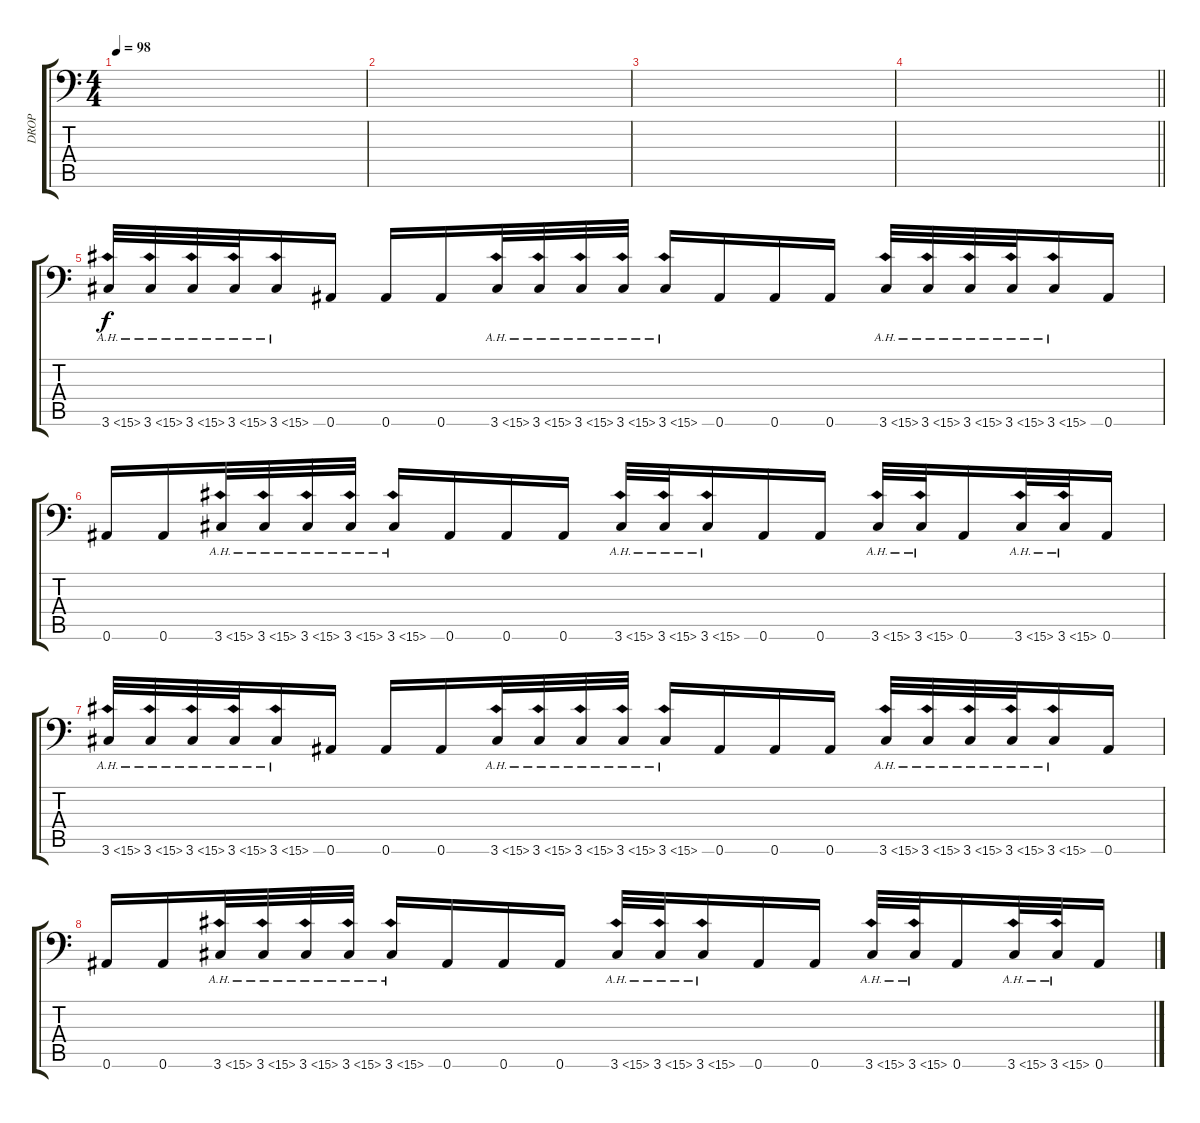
\track ("DROP" "DROP") {instrument distortionguitar}
\staff {score tabs}
\tuning (C4 G3 Eb3 Bb2 F2 Bb1) {hide}
\ts (4 4)
\tempo 98
\clef f4
\ks c
|
|
|
\barLineRight lightlight
|
3.6{ah 12}.32 3.6{ah 12}.32 3.6{ah 12}.32 3.6{ah 12}.32 3.6{ah 12}.16 0.6.16 0.6.16 0.6.16 3.6{ah 12}.32 3.6{ah 12}.32 3.6{ah 12}.32 3.6{ah 12}.32 3.6{ah 12}.16 0.6.16 0.6.16 0.6.16 3.6{ah 12}.32 3.6{ah 12}.32 3.6{ah 12}.32 3.6{ah 12}.32 3.6{ah 12}.16 0.6.16 |
0.6.16 0.6.16 3.6{ah 12}.32 3.6{ah 12}.32 3.6{ah 12}.32 3.6{ah 12}.32 3.6{ah 12}.16 0.6.16 0.6.16 0.6.16 3.6{ah 12}.32 3.6{ah 12}.32 3.6{ah 12}.16 0.6.16 0.6.16 3.6{ah 12}.32 3.6{ah 12}.32 0.6.16 3.6{ah 12}.32 3.6{ah 12}.32 0.6.16 |
3.6{ah 12}.32 3.6{ah 12}.32 3.6{ah 12}.32 3.6{ah 12}.32 3.6{ah 12}.16 0.6.16 0.6.16 0.6.16 3.6{ah 12}.32 3.6{ah 12}.32 3.6{ah 12}.32 3.6{ah 12}.32 3.6{ah 12}.16 0.6.16 0.6.16 0.6.16 3.6{ah 12}.32 3.6{ah 12}.32 3.6{ah 12}.32 3.6{ah 12}.32 3.6{ah 12}.16 0.6.16 |
0.6.16 0.6.16 3.6{ah 12}.32 3.6{ah 12}.32 3.6{ah 12}.32 3.6{ah 12}.32 3.6{ah 12}.16 0.6.16 0.6.16 0.6.16 3.6{ah 12}.32 3.6{ah 12}.32 3.6{ah 12}.16 0.6.16 0.6.16 3.6{ah 12}.32 3.6{ah 12}.32 0.6.16 3.6{ah 12}.32 3.6{ah 12}.32 0.6.16
